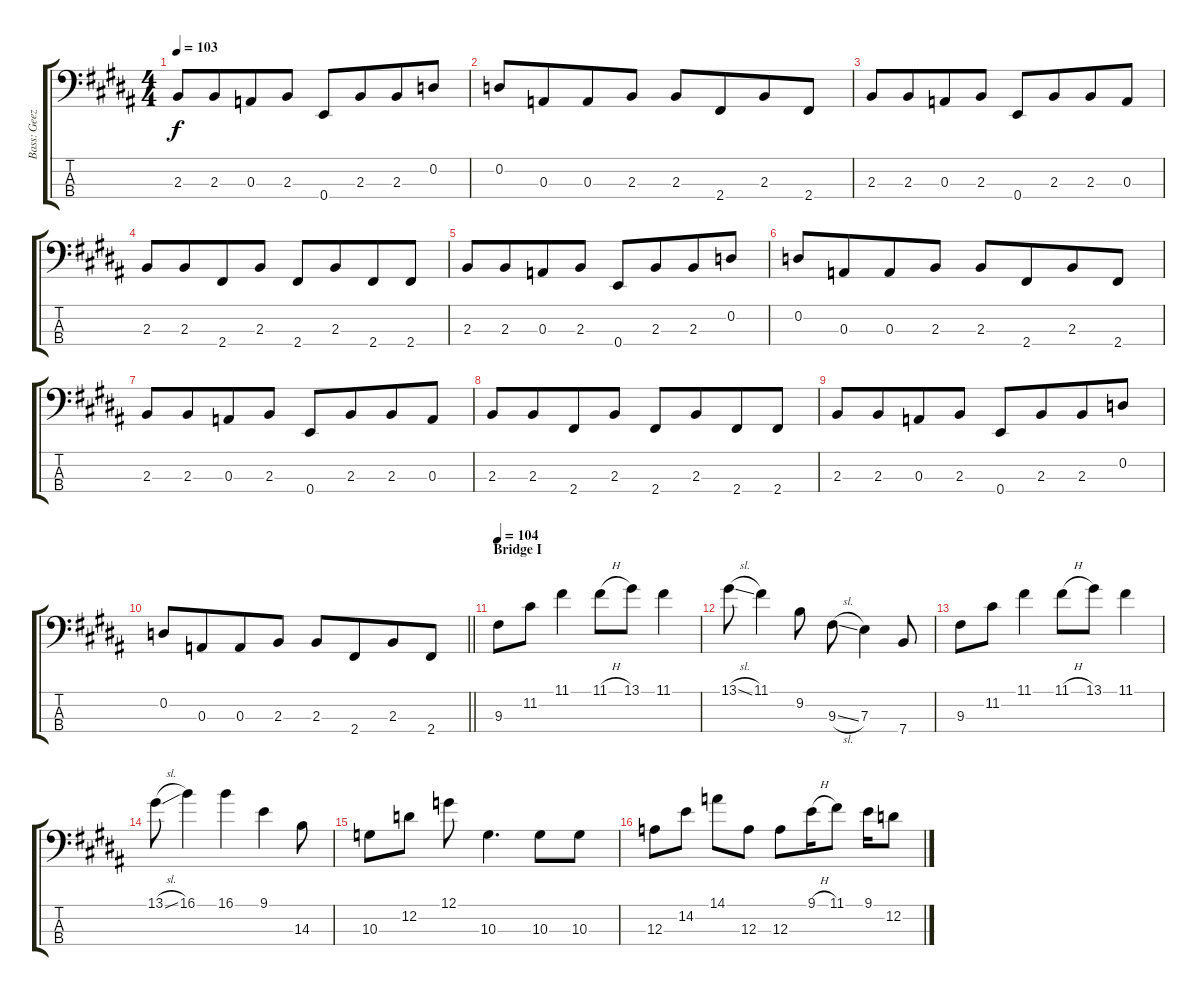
\track ("Bass: Geezer" "Bass: Geez") {instrument electricbassfinger}
\staff {score tabs}
\tuning (G2 D2 A1 E1) {hide}
\ts (4 4)
\tempo 103
\clef f4
\ks b
2.3.8{dy f} 2.3.8{beam merge} 0.3.8 2.3.8 0.4.8 2.3.8{beam merge} 2.3.8 0.2.8 |
0.2.8 0.3.8{beam merge} 0.3.8 2.3.8 2.3.8 2.4.8{beam merge} 2.3.8 2.4.8 |
2.3.8 2.3.8{beam merge} 0.3.8 2.3.8 0.4.8 2.3.8{beam merge} 2.3.8 0.3.8 |
2.3.8 2.3.8{beam merge} 2.4.8 2.3.8 2.4.8 2.3.8{beam merge} 2.4.8 2.4.8 |
2.3.8 2.3.8{beam merge} 0.3.8 2.3.8 0.4.8 2.3.8{beam merge} 2.3.8 0.2.8 |
0.2.8 0.3.8{beam merge} 0.3.8 2.3.8 2.3.8 2.4.8{beam merge} 2.3.8 2.4.8 |
2.3.8 2.3.8{beam merge} 0.3.8 2.3.8 0.4.8 2.3.8{beam merge} 2.3.8 0.3.8 |
2.3.8 2.3.8{beam merge} 2.4.8 2.3.8 2.4.8 2.3.8{beam merge} 2.4.8 2.4.8 |
2.3.8 2.3.8{beam merge} 0.3.8 2.3.8 0.4.8 2.3.8{beam merge} 2.3.8 0.2.8 |
\barLineRight lightlight
0.2.8 0.3.8{beam merge} 0.3.8 2.3.8 2.3.8 2.4.8{beam merge} 2.3.8 2.4.8 |
\section ("" "Bridge I")
\tempo 104
9.3.8 11.2.8 11.1.4 11.1{h}.8 13.1.8 11.1.4 |
13.1{sl}.8 11.1.4 9.2.8 9.3{sl}.8 7.3.4 7.4.8 |
9.3.8 11.2.8 11.1.4 11.1{h}.8 13.1.8 11.1.4 |
13.1{sl}.8 16.1.4 16.1.4 9.1.4 14.3.8 |
10.3.8 12.2.8 12.1.8 10.3.4{d} 10.3.8 10.3.8 |
12.3.8 14.2.8 14.1.8 12.3.8 12.3.8 9.1{h}.16 11.1.8 9.1.16 12.2{sl}.8
